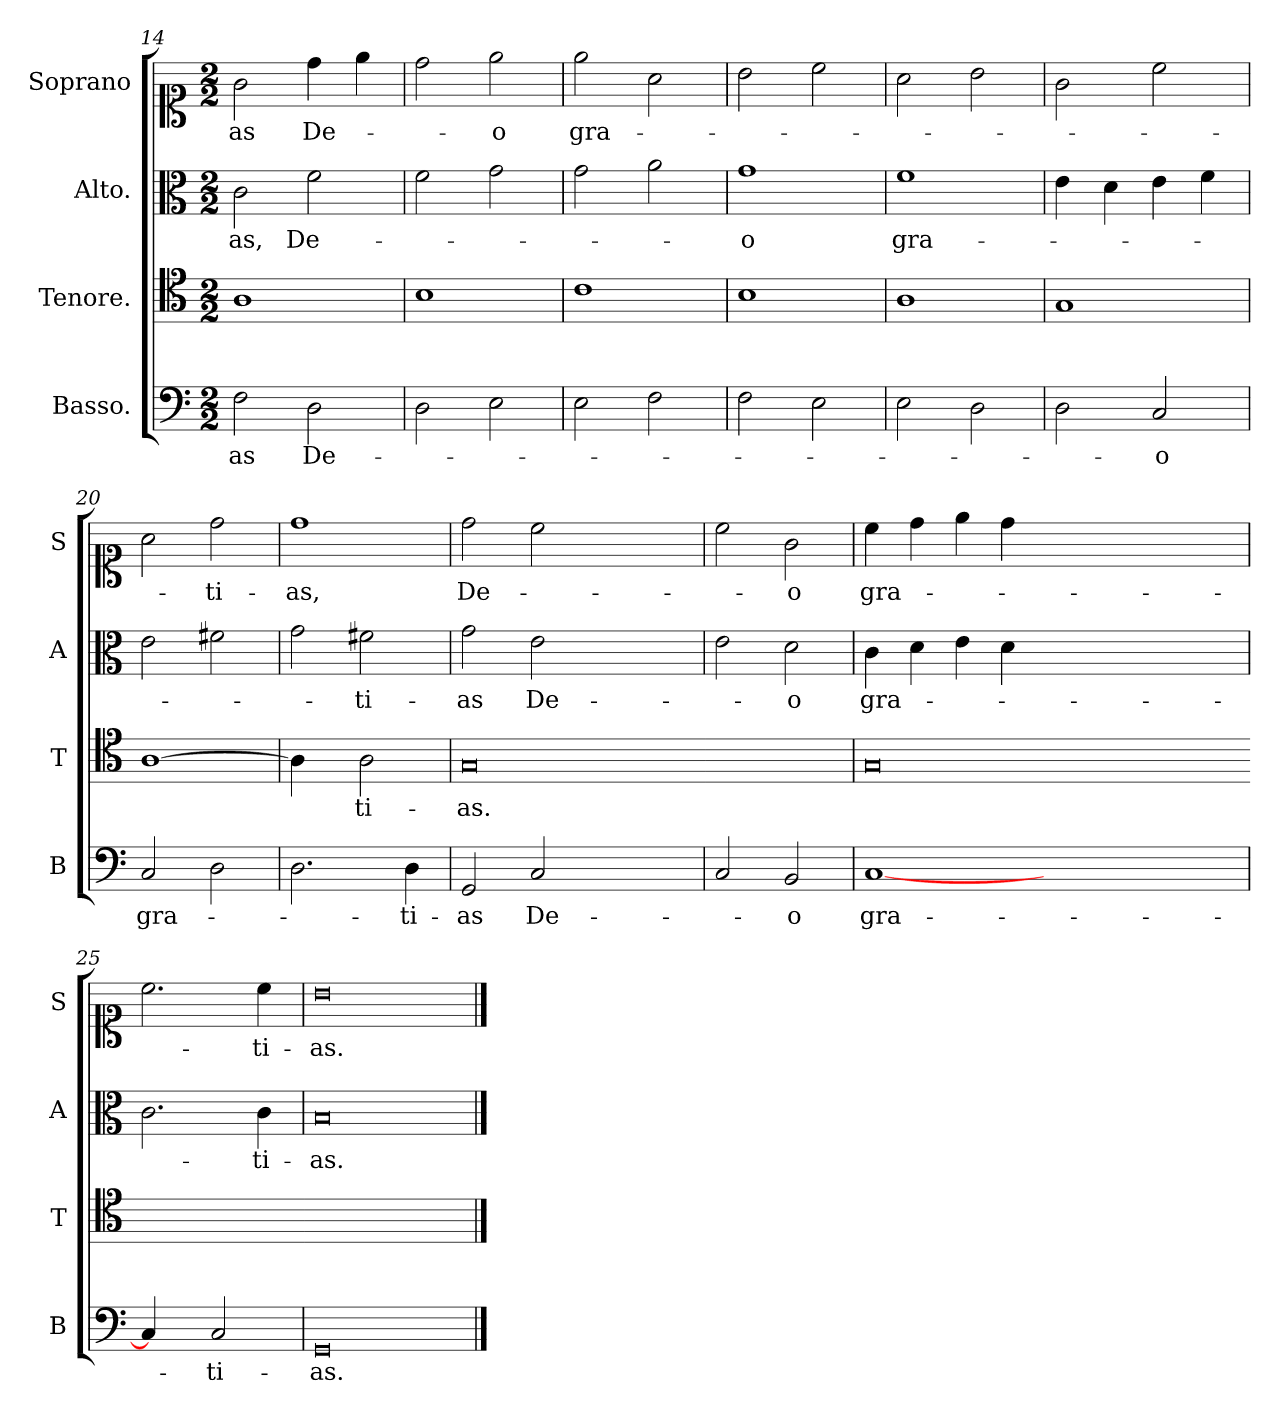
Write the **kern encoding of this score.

**kern	**text	**kern	**text	**kern	**text	**kern	**text
*part4	*part4	*part3	*part3	*part2	*part2	*part1	*part1
*staff4	*staff4	*staff3	*staff3	*staff2	*staff2	*staff1	*staff1
*I"Basso.	*	*I"Tenore.	*	*I"Alto.	*	*I"Soprano	*
*I'B	*	*I'T	*	*I'A	*	*I'S	*
*clefF4	*	*clefC4	*	*clefC3	*	*clefC1	*
*k[]	*	*k[]	*	*k[]	*	*k[]	*
*C:	*	*C:	*	*C:	*	*C:	*
*M2/2	*	*M2/2	*	*M2/2	*	*M2/2	*
=14	=14	=14	=14	=14	=14	=14	=14
2F\	-as	1A	.	2c\	-as,	2g\	-as
2D\	De-	.	.	2f\	De-	4dd\	De-
.	.	.	.	.	.	4ee\	.
=15	=15	=15	=15	=15	=15	=15	=15
2D\	.	1B	.	2f\	.	2dd\	.
2E\	.	.	.	2g\	.	2ee\	-o
=16	=16	=16	=16	=16	=16	=16	=16
2E\	.	1c	.	2g\	.	2ee\	gra-
2F\	.	.	.	2a\	.	2a\	.
=17	=17	=17	=17	=17	=17	=17	=17
2F\	.	1B	.	1g	-o	2b\	.
2E\	.	.	.	.	.	2cc\	.
=18	=18	=18	=18	=18	=18	=18	=18
2E\	.	1A	.	1f	gra-	2a\	.
2D\	.	.	.	.	.	2b\	.
=19	=19	=19	=19	=19	=19	=19	=19
2D\	.	1G	.	4e\	.	2g\	.
.	.	.	.	4d\	.	.	.
2C/	-o	.	.	4e\	.	2cc\	.
.	.	.	.	4f\	.	.	.
=20	=20	=20	=20	=20	=20	=20	=20
2C/	gra-	[1A	.	2e\	.	2a\	.
2D\	.	.	.	2f#X\	.	2dd\	-ti-
=21	=21	=21	=21	=21	=21	=21	=21
!	!	!LO:N:vis=4	!	!	!	!	!
2.D\	.	2A!\]	.	2g\	.	1dd	-as,
.	.	2A\	-ti-	2f#X\	-ti-	.	.
4D\	-ti-	.	.	.	.	.	.
=22	=22	=22	=22	=22	=22	=22	=22
2GG/	-as	0G	-as.	2g\	-as	2dd\	De-
2C/	De-	.	.	2e\	De-	2cc\	.
1ryy	.	.	.	1ryy	.	1ryy	.
=23	=23	=23-	=23	=23	=23	=23	=23
2C/	.	1ryy	.	2e\	.	2cc\	.
2BB/	-o	.	.	2d\	-o	2g\	-o
=24	=24	=24	=24	=24	=24	=24	=24
!	!	!LO:N:vis=0	!	!	!	!	!
[1C	gra-	00G	.	4c\	gra-	4cc\	gra-
.	.	.	.	4d\	.	4dd\	.
.	.	.	.	4e\	.	4ee\	.
.	.	.	.	4d\	.	4dd\	.
0.ryy	.	.	.	0.ryy	.	0.ryy	.
=25	=25	=25-	=25	=25	=25	=25	=25
!LO:N:vis=4	!	!	!	!	!	!	!
2C!/]	.	1ryy	.	2.c\	.	2.cc\	.
2C/	-ti-	.	.	.	.	.	.
.	.	.	.	4c\	-ti-	4cc\	-ti-
=26	=26	=26-	=26	=26	=26	=26	=26
0GG	-as.	0ryy	.	0B	-as.	0b	-as.
==	==	==	==	==	==	==	==
*-	*-	*-	*-	*-	*-	*-	*-
